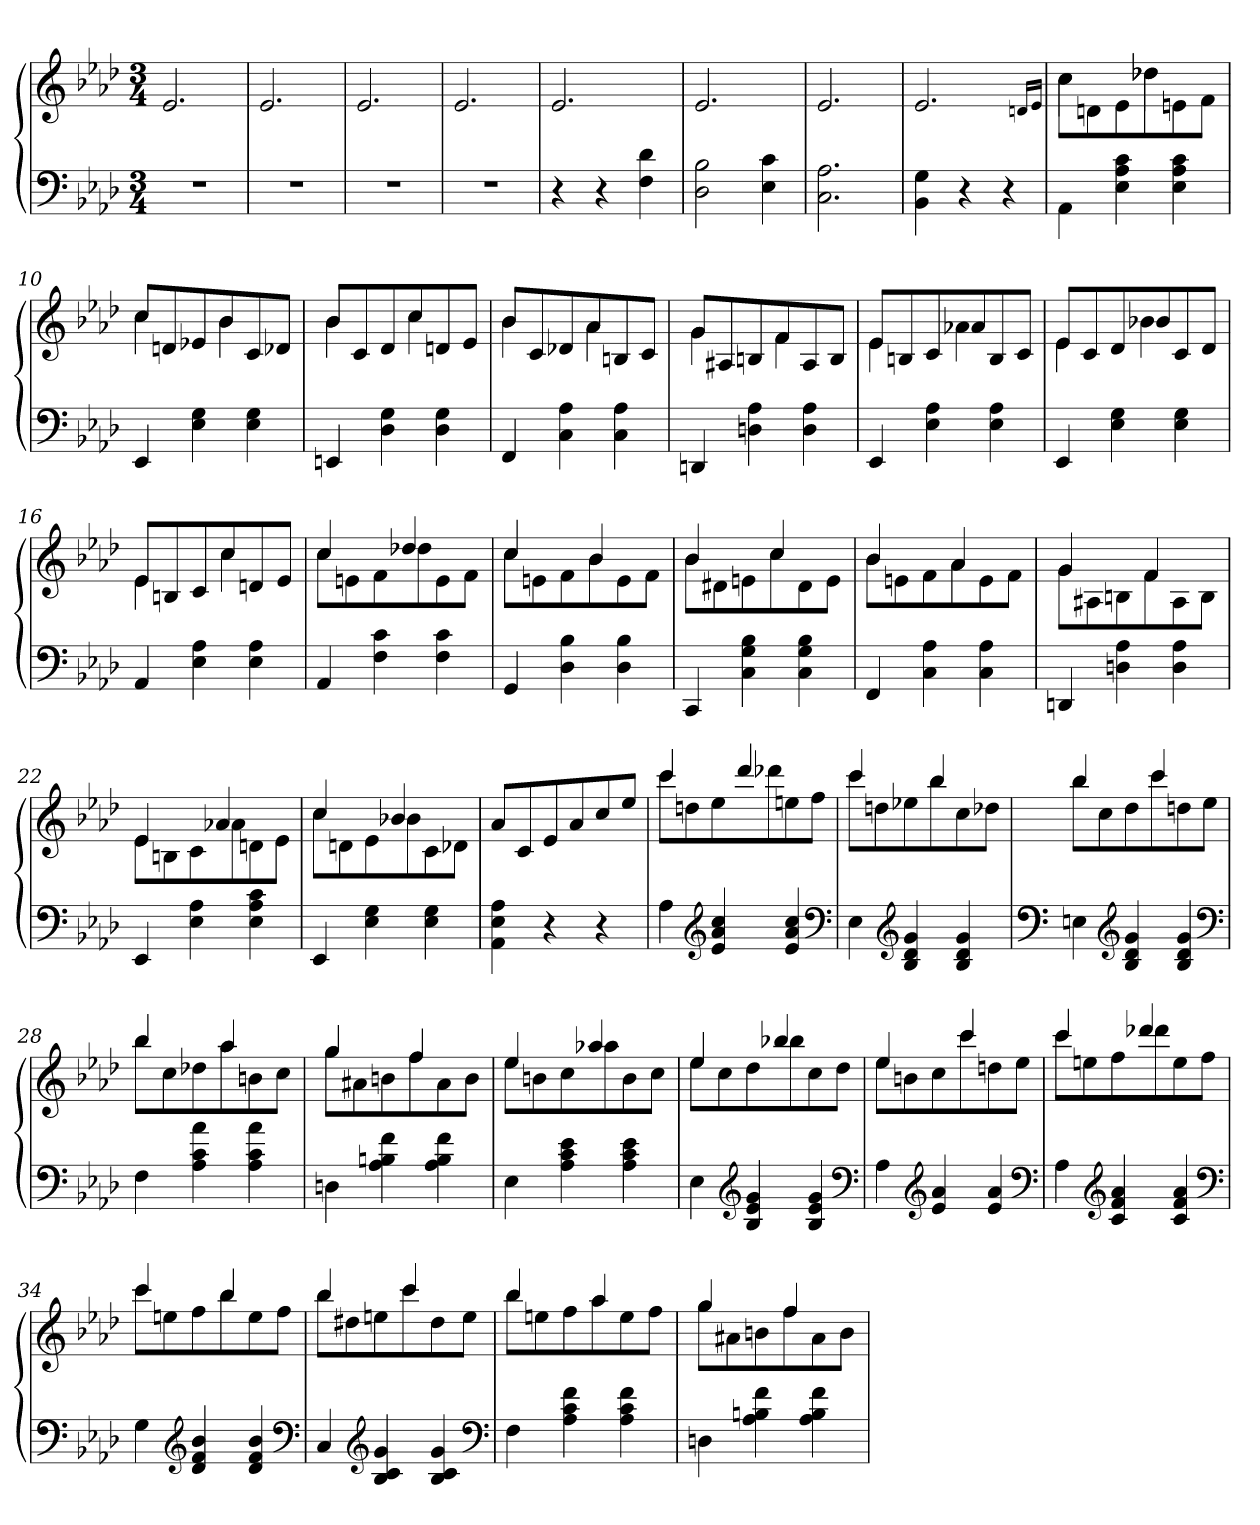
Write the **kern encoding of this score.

**kern	**kern
*part2	*part1
*staff2	*staff1
*clefF4	*clefG2
*k[b-e-a-d-]	*k[b-e-a-d-]
*M3/4	*M3/4
=1	=1
2.r	2.e-
=2	=2
2.r	2.e-
=3	=3
2.r	2.e-
=4	=4
2.r	2.e-
=5	=5
4r	2.e-
4r	.
4d- 4F	.
=6	=6
2B- 2D-	2.e-
4c 4E-	.
=7	=7
2.A- 2.C	2.e-
=8	=8
4G 4BB-	2.e-
4r	.
4r	.
.	16qqdn/LL
.	16qqe-/JJ
=9	=9
*	*^
4AA-\	4cc\	8cc\L
.	.	8dn\
4c 4A- 4E-	8ryy	8e-/
.	4dd-X\	8dd-X
4c 4A- 4E-	.	8en
.	8ryy	8fJ
=10	=10	=10
4EE-	4cc\	8ccL
.	.	8dn/
4G 4E-	8ryy	8e-X
.	4b-\	8b-
4G 4E-	.	8c
.	8ryy	8d-XJ
=11	=11	=11
4EEn	4b-\	8b-L
.	.	8c/
4G 4D-	8ryy	8d-
.	4cc\	8cc
4G 4D-	.	8dn
.	8ryy	8e-J
=12	=12	=12
4FF	4b-\	8b-L
.	.	8c/
4A- 4C	8ryy	8d-X
.	4a-\	8a-
4A- 4C	.	8Bn
.	8ryy	8cJ
=13	=13	=13
4DDn	4g\	8gL
.	.	8A#X
4A- 4Dn	8ryy	8Bn/
.	4f\	8f
4A- 4D	.	8A#
.	8ryy	8BJ
=14	=14	=14
4EE-	4e-\	8e-L
.	.	8Bn/
4A- 4E-	8ryy	8c
.	4a-X\	8a-
4A- 4E-	.	8B
.	8ryy	8cJ
=15	=15	=15
4EE-	4e-\	8e-L
.	.	8c/
4G 4E-	8ryy	8d-
.	4b-X\	8b-
4G 4E-	.	8c
.	8ryy	8d-J
=16	=16	=16
4AA-	4e-\	8e-L
.	.	8Bn/
4A- 4E-	8ryy	8c
.	4cc\	8cc
4A- 4E-	.	8dn
.	8ryy	8e-J
=17	=17	=17
4AA-	4cc	8ccL
.	.	8en
4c 4F	8ryy	8f
.	4dd-X	8dd-
4c 4F	.	8e
.	8ryy	8fJ
=18	=18	=18
4GG	4cc	8ccL
.	.	8en
4B- 4D-	8ryy	8f
.	4b-	8b-
4B- 4D-	.	8e
.	8ryy	8fJ
=19	=19	=19
4CC	4b-	8b-L
.	.	8d#X
4B- 4G 4C	8ryy	8en
.	4cc	8cc
4B- 4G 4C	.	8d#
.	8ryy	8eJ
=20	=20	=20
4FF	4b-	8b-L
.	.	8en
4A- 4C	8ryy	8f
.	4a-	8a-
4A- 4C	.	8e
.	8ryy	8fJ
=21	=21	=21
4DDn	4g	8gL
.	.	8A#X
4A- 4Dn	8ryy	8Bn
.	4f	8f
4A- 4D	.	8A#
.	8ryy	8BJ
=22	=22	=22
4EE-	4e-	8e-L
.	.	8Bn
4A- 4E-	8ryy	8c
.	4a-X	8a-
4c 4A- 4E-	.	8dn
.	8ryy	8e-J
=23	=23	=23
4EE-	4cc	8ccL
.	.	8dn
4G 4E-	8ryy	8e-
.	4b-X	8b-
4G 4E-	.	8c
.	8ryy	8d-XJ
*	*v	*v
=24	=24
4A- 4E- 4AA-	8a-L
.	8c
4r	8e-
.	8a-
4r	8cc
.	8ee-J
=25	=25
*	*^
4A-	4ccc	8cccL
.	.	8ddn
*clefG2	*	*
4cc 4a- 4e-	8ryy	8ee-
.	4ddd-	8ddd-X
4cc 4a- 4e-	.	8een
.	8ryy	8ffJ
*clefF4	*	*
=26	=26	=26
4E-	4ccc	8cccL
.	.	8ddn
*clefG2	*	*
4g 4d- 4B-	8ryy	8ee-X
.	4bb-	8bb-
4g 4d- 4B-	.	8cc
.	8ryy	8dd-XJ
=27	=27	=27
*clefF4	*	*
4En	4bb-	8bb-L
.	.	8cc
*clefG2	*	*
4g 4d- 4B-	8ryy	8dd-
.	4ccc	8ccc
4g 4d- 4B-	.	8ddn
.	8ryy	8ee-J
*clefF4	*	*
=28	=28	=28
4F	4bb-	8bb-L
.	.	8cc
4a- 4c 4A-	8ryy	8dd-X
.	4aa-	8aa-
4a- 4c 4A-	.	8bn
.	8ryy	8ccJ
=29	=29	=29
4Dn	4gg	8ggL
.	.	8a#X
4f 4Bn 4A-	8ryy	8bn
.	4ff	8ff
4f 4B 4A-	.	8a#
.	8ryy	8bJ
=30	=30	=30
4E-	4ee-	8ee-L
.	.	8bn
4e- 4c 4A-	8ryy	8cc
.	4aa-X	8aa-
4e- 4c 4A-	.	8b
.	8ryy	8ccJ
=31	=31	=31
4E-	4ee-	8ee-L
.	.	8cc
*clefG2	*	*
4g 4e- 4B-	8ryy	8dd-
.	4bb-X	8bb-
4g 4e- 4B-	.	8cc
.	8ryy	8dd-J
*clefF4	*	*
=32	=32	=32
4A-	4ee-	8ee-L
.	.	8bn
*clefG2	*	*
4a- 4e-	8ryy	8cc
.	4ccc	8ccc
4a- 4e-	.	8ddn
.	8ryy	8ee-J
*clefF4	*	*
=33	=33	=33
4A-	4ccc	8cccL
.	.	8een
*clefG2	*	*
4a- 4f 4c	8ryy	8ff
.	4ddd-X	8ddd-
4a- 4f 4c	.	8ee
.	8ryy	8ffJ
*clefF4	*	*
=34	=34	=34
4G	4ccc	8cccL
.	.	8een
*clefG2	*	*
4b- 4f 4d-	8ryy	8ff
.	4bb-	8bb-
4b- 4f 4d-	.	8ee
.	8ryy	8ffJ
*clefF4	*	*
=35	=35	=35
4C	4bb-	8bb-L
.	.	8dd#X
*clefG2	*	*
4g 4c 4B-	8ryy	8een
.	4ccc	8ccc
4g 4c 4B-	.	8dd#
.	8ryy	8eeJ
*clefF4	*	*
=36	=36	=36
4F	4bb-	8bb-L
.	.	8een
4f 4c 4A-	8ryy	8ff
.	4aa-	8aa-
4f 4c 4A-	.	8ee
.	8ryy	8ffJ
=37	=37	=37
4Dn	4gg	8ggL
.	.	8a#X
4f 4Bn 4A-	8ryy	8bn
.	4ff	8ff
4f 4B 4A-	.	8a#
.	8ryy	8bJ
*	*v	*v
=	=
*-	*-
